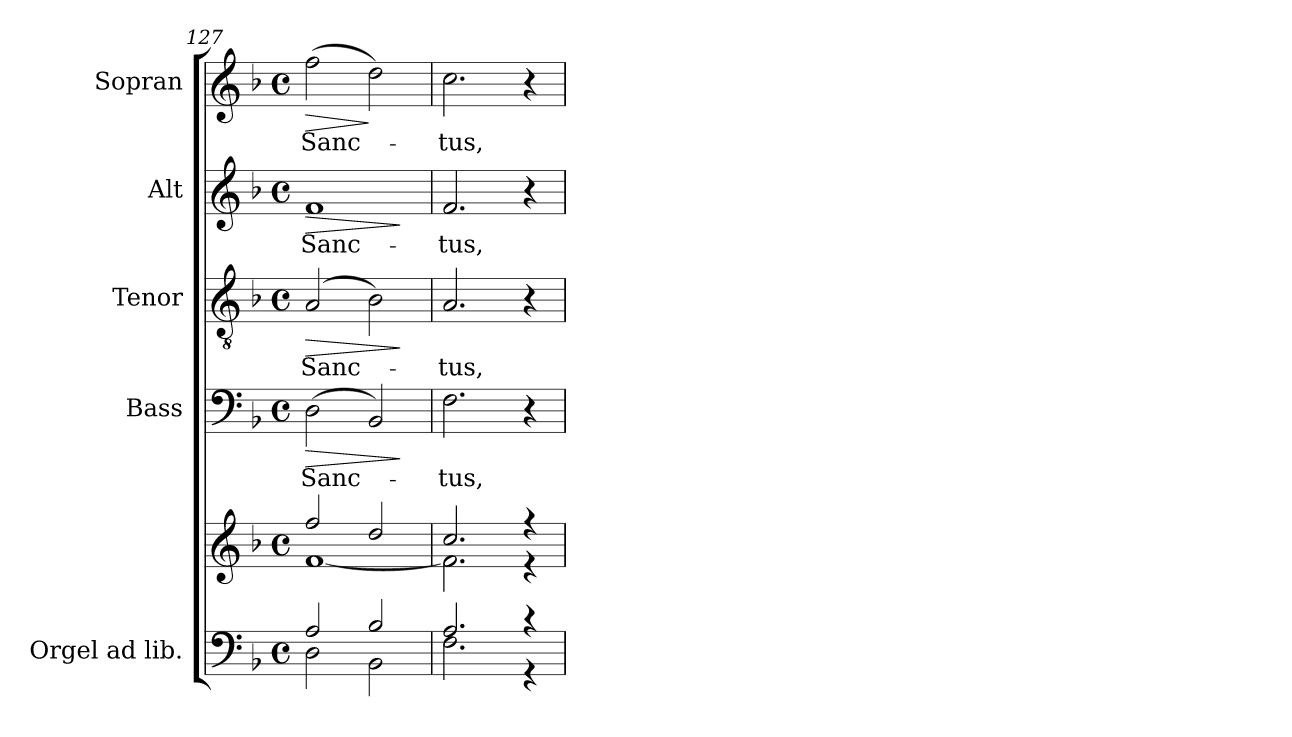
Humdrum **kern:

**kern	**kern	**kern	**text	**dynam	**kern	**text	**dynam	**kern	**text	**dynam	**kern	**text	**dynam
*part5	*part5	*part4	*part4	*part4	*part3	*part3	*part3	*part2	*part2	*part2	*part1	*part1	*part1
*staff6	*staff5	*staff4	*staff4	*staff4	*staff3	*staff3	*staff3	*staff2	*staff2	*staff2	*staff1	*staff1	*staff1
*I"Orgel ad lib.	*	*I"Bass	*	*	*I"Tenor	*	*	*I"Alt	*	*	*I"Sopran	*	*
*	*	*I'B.	*	*	*I'T.	*	*	*I'A.	*	*	*I'S.	*	*
!!LO:LB:g=z
*clefF4	*clefG2	*clefF4	*	*	*clefGv2	*	*	*clefG2	*	*	*clefG2	*	*
*k[b-]	*k[b-]	*k[b-]	*	*	*k[b-]	*	*	*k[b-]	*	*	*k[b-]	*	*
*F:	*F:	*F:	*	*	*F:	*	*	*F:	*	*	*F:	*	*
*M4/4	*M4/4	*M4/4	*	*	*M4/4	*	*	*M4/4	*	*	*M4/4	*	*
*met(c)	*met(c)	*met(c)	*	*	*met(c)	*	*	*met(c)	*	*	*met(c)	*	*
=127	=127	=127	=127	=127	=127	=127	=127	=127	=127	=127	=127	=127	=127
*^	*^	*	*	*	*	*	*	*	*	*	*	*	*
!	!	!	!	!	!LO:LY:b	!LO:HP:b	!	!LO:LY:b	!LO:HP:b	!	!LO:LY:b	!LO:HP:b	!	!LO:LY:b	!LO:HP:b
2A/	2D\	2ff/	[<1f	(>2D\	Sanc-	>	(2A/	Sanc-	>	1f	Sanc-	>	(>2ff\	Sanc-	>
2B-/	2BB-\	2dd/	.	2BB-/)	.	.	2B-\)	.	.	.	.	.	2dd\)	.	]
*v	*v	*	*	*	*	*	*	*	*	*	*	*	*	*	*
*	*v	*v	*	*	*	*	*	*	*	*	*	*	*	*
.	.	.	.	]	.	.	]	.	.	]	.	.	.
=128	=128	=128	=128	=128	=128	=128	=128	=128	=128	=128	=128	=128	=128
*^	*^	*	*	*	*	*	*	*	*	*	*	*	*
!	!	!	!	!	!LO:LY:b	!	!	!LO:LY:b	!	!	!LO:LY:b	!	!	!LO:LY:b	!
2.A/	2.F\	2.cc/	2.f\]	2.F\	-tus,	.	2.A/	-tus,	.	2.f/	-tus,	.	2.cc\	-tus,	.
4r	4r	4r	4r	4r	.	.	4r	.	.	4r	.	.	4r	.	.
*v	*v	*	*	*	*	*	*	*	*	*	*	*	*	*	*
*	*v	*v	*	*	*	*	*	*	*	*	*	*	*	*
=	=	=	=	=	=	=	=	=	=	=	=	=	=
*-	*-	*-	*-	*-	*-	*-	*-	*-	*-	*-	*-	*-	*-
